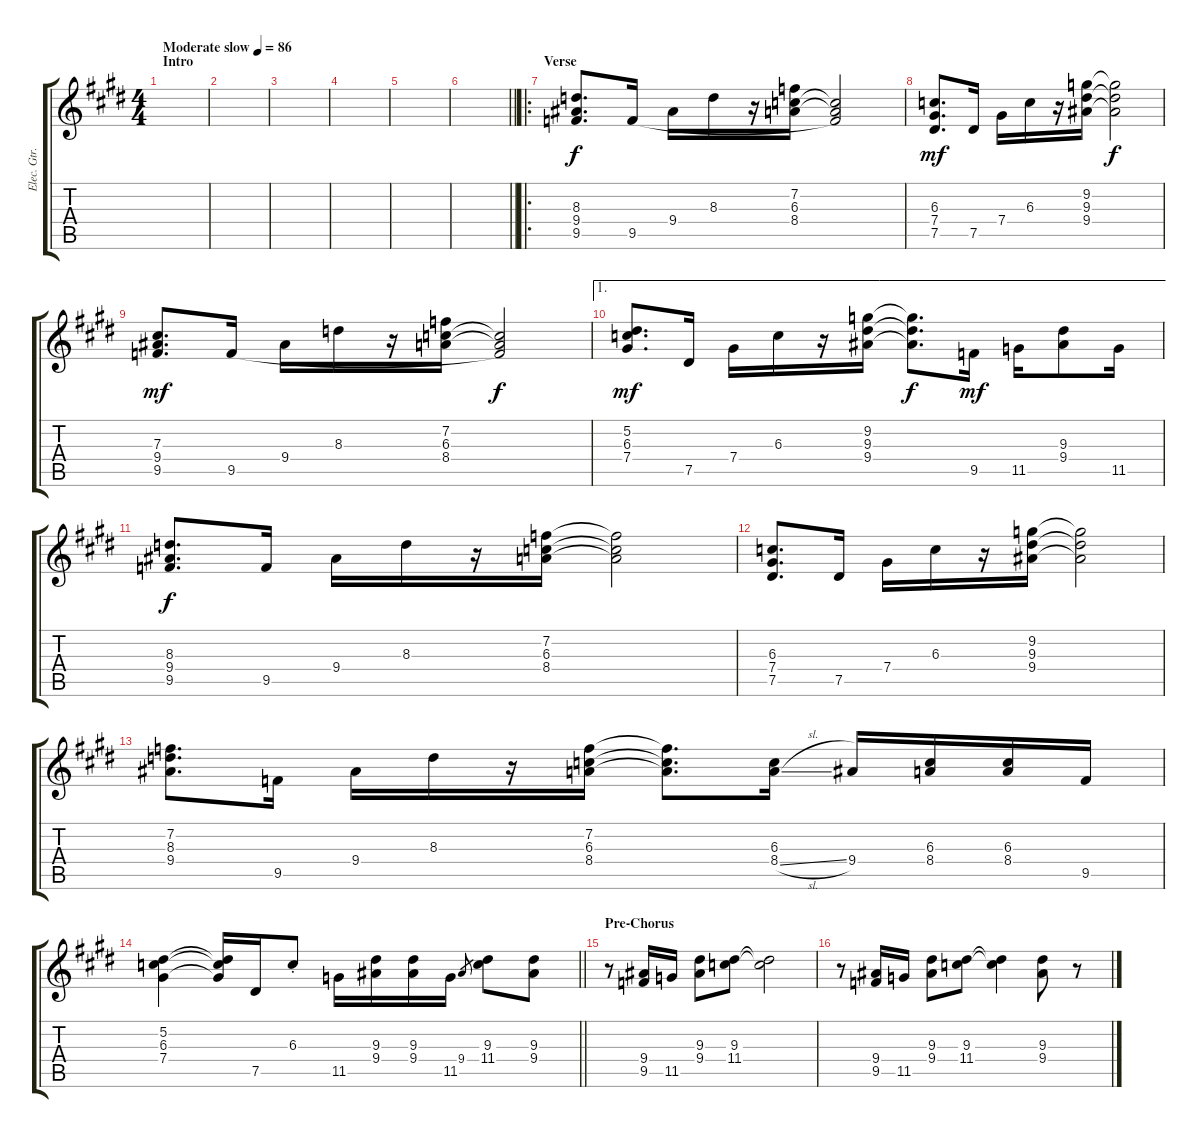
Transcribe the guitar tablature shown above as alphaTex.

\track ("Elec. Gtr.2" "Elec. Gtr.") {instrument electricguitarclean}
\staff {score tabs}
\tuning (Eb4 Bb3 Gb3 Db3 Ab2 Eb2) {hide}
\ts (4 4)
\section ("" "Intro")
\tempo (86 "Moderate slow")
\clef g2
\ks e
|
|
|
|
|
\barLineRight lightlight
|
\ro
\section ("" "Verse")
(8.3 9.4 9.5).8{d} 9.5.16 9.4.16 8.3.16 r.16 (7.2 6.3 8.4).16 (6.3{t} 8.4{t} 9.5{t}).2{dy f} |
(6.3 7.4 7.5).8{d dy mf} 7.5.16 7.4.16 6.3.16 r.16 (9.2 9.3 9.4).16 (9.2{t} 9.3{t} 9.4{t}).2{dy f} |
(7.3 9.4 9.5).8{d dy mf} 9.5.16 9.4.16 8.3.16 r.16 (7.2 6.3 8.4).16 (6.3{t} 8.4{t} 9.5{t}).2{dy f} |
\ae 1
(5.2 6.3 7.4).8{d dy mf} 7.5.16 7.4.16 6.3.16 r.16 (9.2 9.3 9.4).16 (9.2{t} 9.3{t} 9.4{t}).8{d dy f} 9.5.16{dy mf} 11.5.16 (9.3 9.4).8 11.5.16 |
(8.3 9.4 9.5).8{d dy f} 9.5.16 9.4.16 8.3.16 r.16 (7.2 6.3 8.4).16 (7.2{t} 6.3{t} 8.4{t}).2 |
(6.3 7.4 7.5).8{d} 7.5.16 7.4.16 6.3.16 r.16 (9.2 9.3 9.4).16 (9.2{t} 9.3{t} 9.4{t}).2 |
(7.2 8.3 9.4).8{d} 9.5.16 9.4.16 8.3.16 r.16 (7.2 6.3 8.4).16 (7.2{t} 6.3{t} 8.4{t}).8{d} (6.3 8.4{sl}).16 9.4.16 (6.3 8.4).16 (6.3 8.4).16 9.5.16 |
\barLineRight lightlight
(5.2 6.3 7.4).4 (5.2{t} 6.3{t} 7.4{t}).16 7.5.16 6.3{st}.8 11.5.16 (9.3 9.4).16 (9.3 9.4).16 11.5.16 9.4.8{gr} (9.3 11.4).8 (9.3 9.4).8 |
\section ("" "Pre-Chorus")
r.8 (9.4 9.5).16 11.5.16 (9.3 9.4).8 (9.3 11.4).8 (9.3{t} 11.4{t}).2 |
r.8 (9.4 9.5).16 11.5.16 (9.3 9.4).8 (9.3 11.4).8 (9.3{t} 11.4{t}).4 (9.3 9.4).8 r.8
